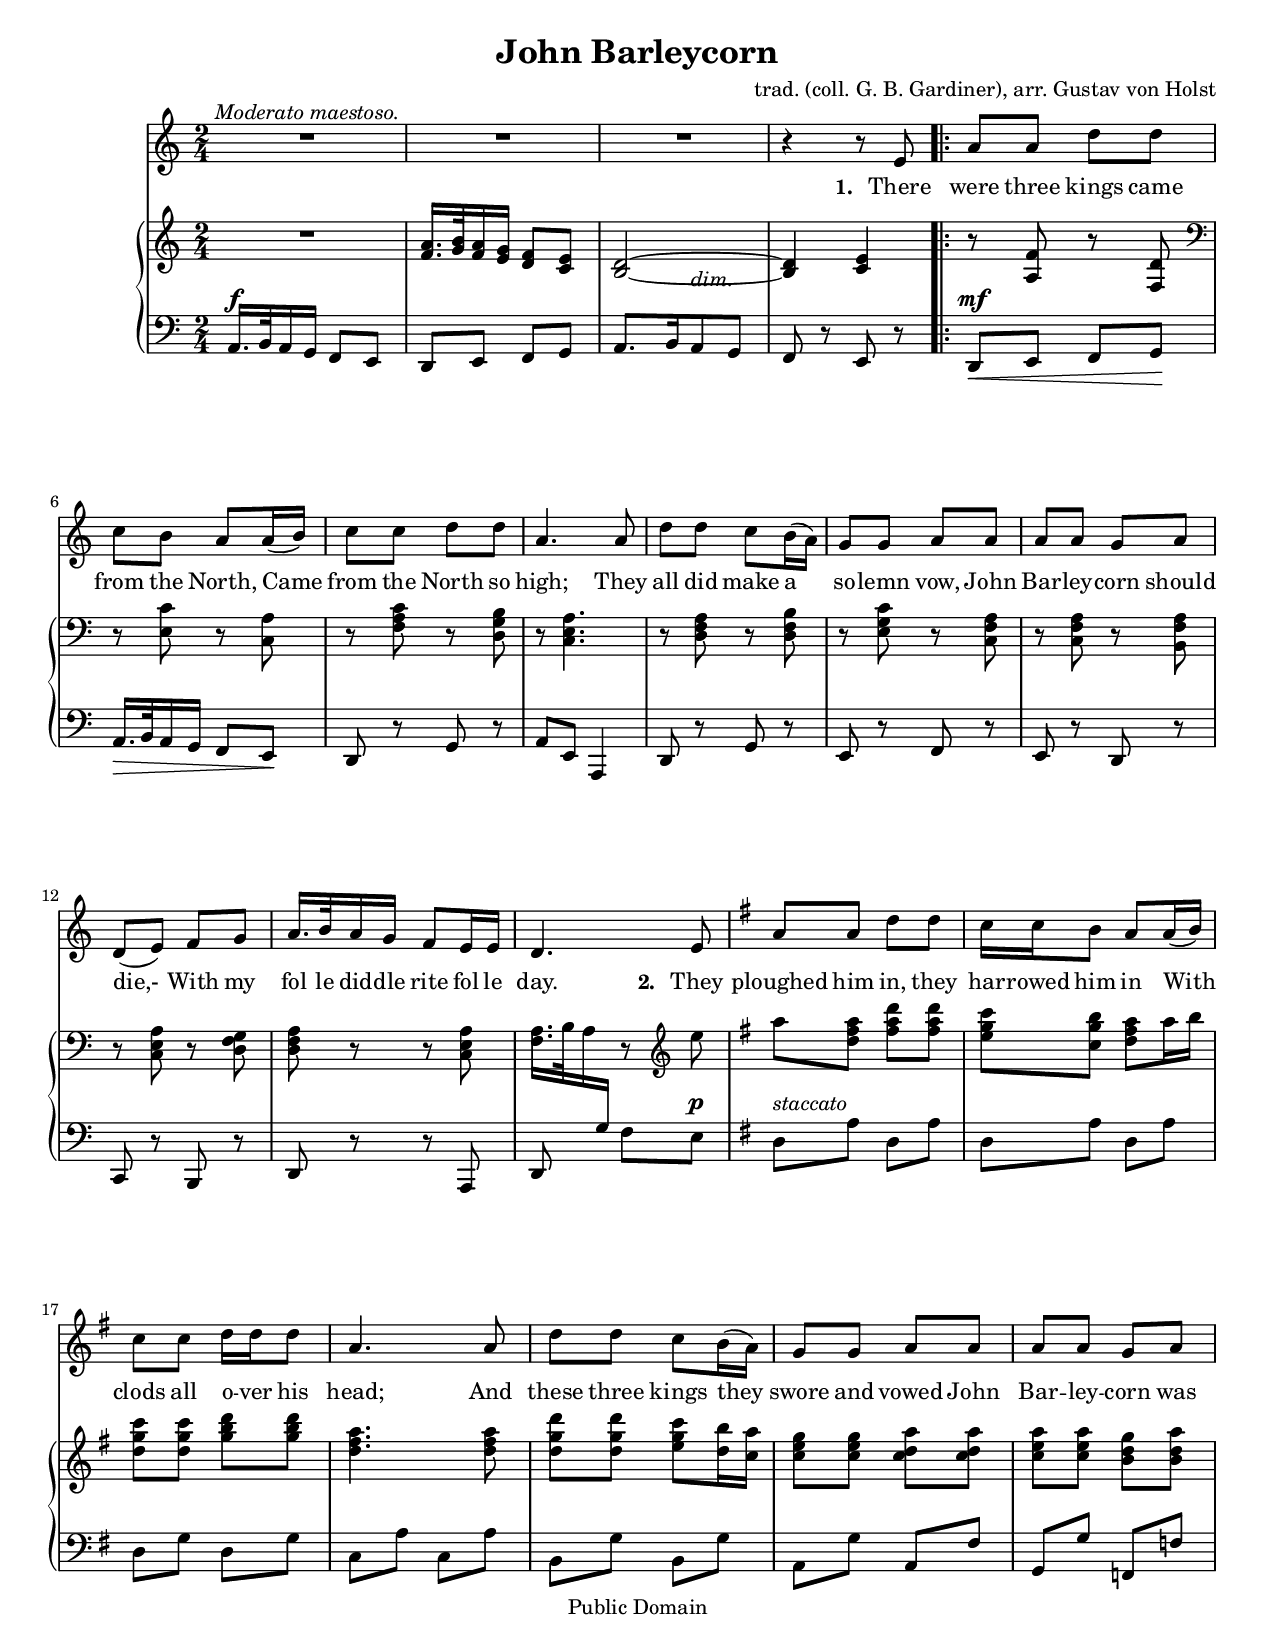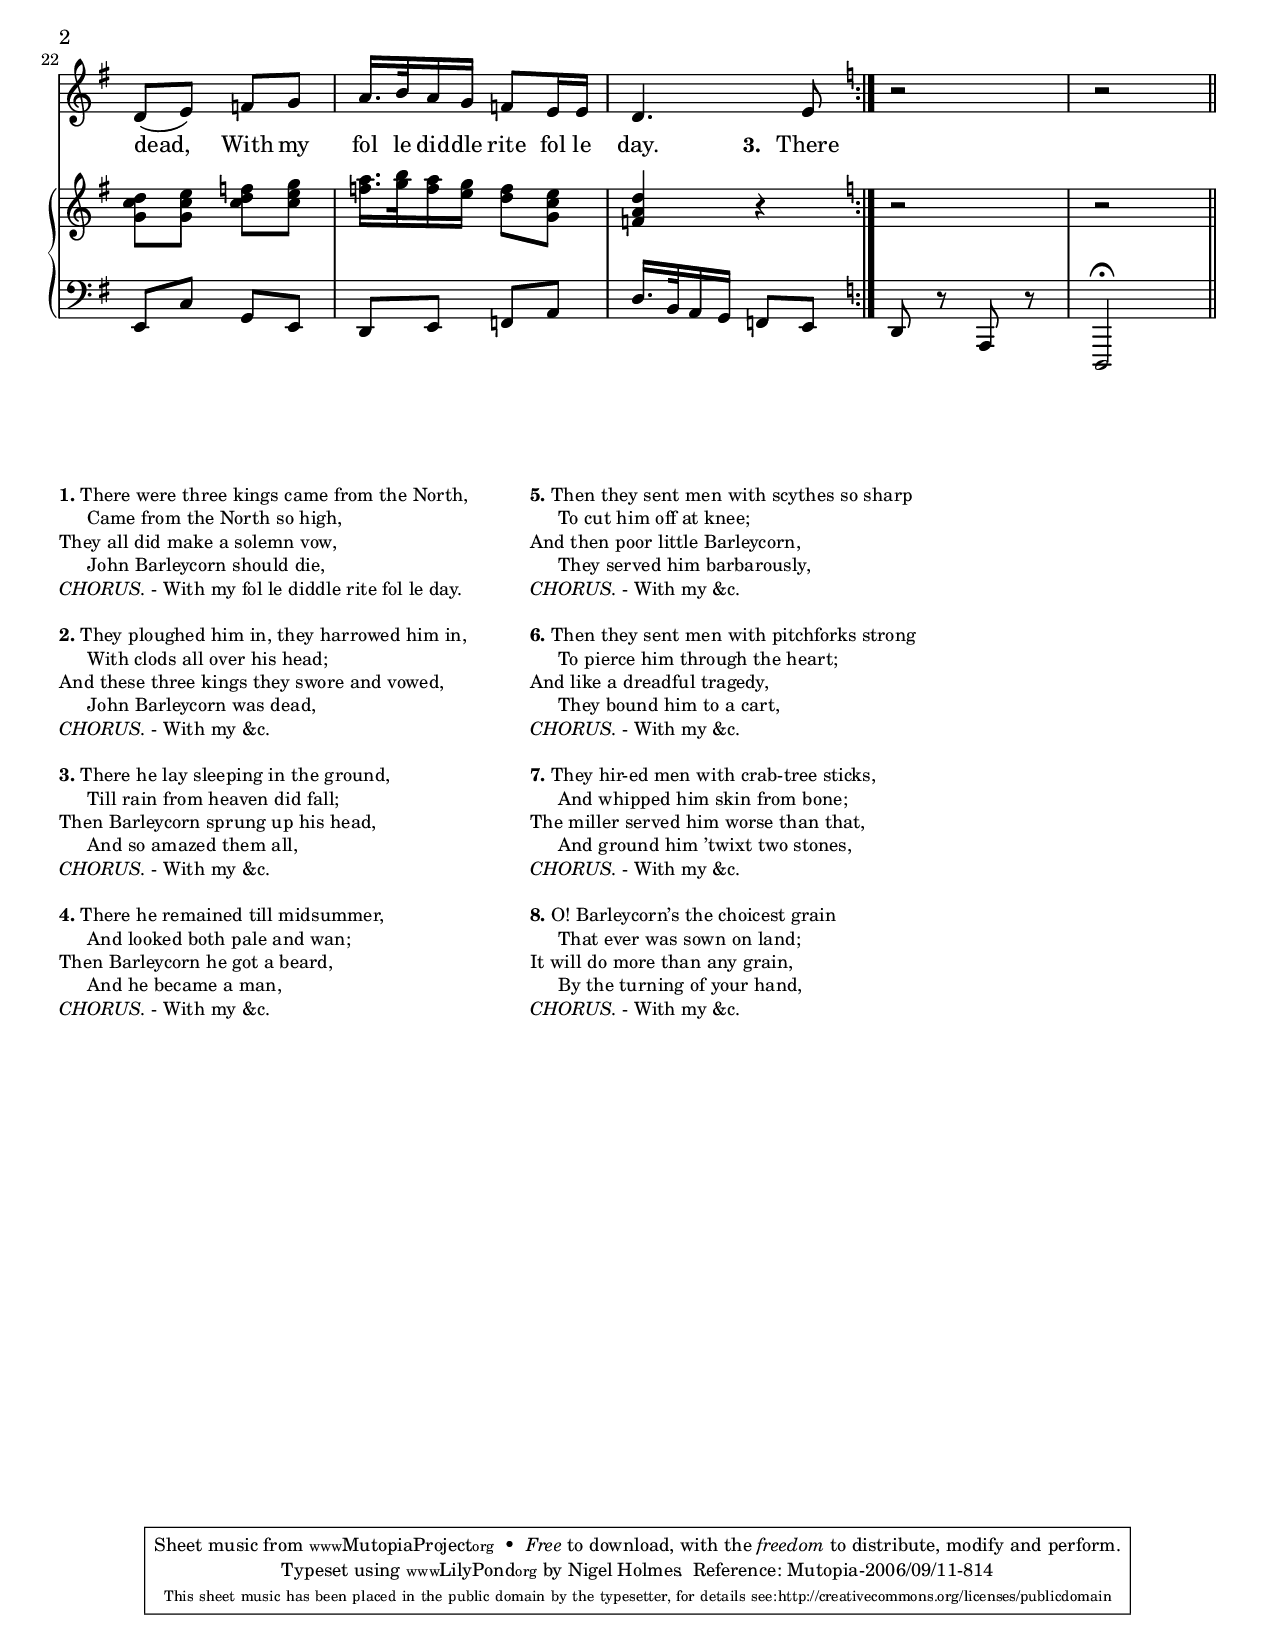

#(ly:set-option 'point-and-click #f)
\version  "2.8.3"
\header {
    title = "John Barleycorn"
    composer = "trad. (coll. G. B. Gardiner), arr. Gustav von Holst"
    %instrument = "Voice, Piano"

   
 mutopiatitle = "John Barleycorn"
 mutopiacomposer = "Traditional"
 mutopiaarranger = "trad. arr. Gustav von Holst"
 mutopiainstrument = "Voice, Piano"
 date = "1909"
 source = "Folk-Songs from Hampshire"
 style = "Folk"
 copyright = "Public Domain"
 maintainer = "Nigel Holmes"
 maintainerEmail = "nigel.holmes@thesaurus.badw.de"
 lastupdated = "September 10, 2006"

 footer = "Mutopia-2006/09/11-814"
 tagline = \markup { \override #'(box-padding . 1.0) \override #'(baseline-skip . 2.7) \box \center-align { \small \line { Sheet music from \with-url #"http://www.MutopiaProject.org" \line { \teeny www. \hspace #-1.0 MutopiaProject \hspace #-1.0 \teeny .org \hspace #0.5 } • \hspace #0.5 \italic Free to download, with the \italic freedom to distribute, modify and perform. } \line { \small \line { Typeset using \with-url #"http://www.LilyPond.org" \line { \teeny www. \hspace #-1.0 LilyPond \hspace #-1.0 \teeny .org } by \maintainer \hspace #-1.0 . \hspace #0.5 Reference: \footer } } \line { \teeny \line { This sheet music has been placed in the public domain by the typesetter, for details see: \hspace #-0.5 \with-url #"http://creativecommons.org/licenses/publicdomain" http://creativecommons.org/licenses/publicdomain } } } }
}

%%%%%%%%%%%%%%%%%%%%%%%%%%%%%%%%%%%%%%%%%%%%%%%%%%%%%%%%%%%%%%%%%
% Note that the crescendo in the piano left hand part currently %
% prevents this from giving correct midi output.                %
%%%%%%%%%%%%%%%%%%%%%%%%%%%%%%%%%%%%%%%%%%%%%%%%%%%%%%%%%%%%%%%%%




#(set-global-staff-size 18)
\paper  {
    #(set-paper-size "letter")
    ragged-bottom = ##f
    }

melody = \relative c' \context Voice = "singer"
{
    \set Staff.midiInstrument = "flute"
     \key c\major
     \time 2/4
     \clef treble 
    
    R2^\markup {\italic {Moderato maestoso.}}
    R2*2 r4 r8 
    e8 
    \repeat volta 4 { \bar "|:"
        a a d d c b a 
        a16 (b) c8 c d d a4.
        a8 d d c b16(a) g8 g a
        a a a g a d,(e)
        f g a16. b32 a16 g f8 e16 e d4. 
        e8 \key g\major a a d d c16 c b8 a a16(b) c8 c d16 d d8 a4.
        a8 d d c b16(a) g8 g a a a a g a d,(e)
        f g a16. b32 a16 g f8 e16 e d4. e8
 \once \override Score.BreakAlignment #'break-align-orders = #(make-vector  3
          	  '(span-bar
          	  breathing-sign
          	  staff-bar
          	  key
          	  clef
          	  time-signature))
    \once \override Staff.KeyCancellation #'X-offset = #-1
\key c\major \bar ":|"

     %\key c\major \bar ":|"
    }
    r2 r2
    
        \bar  "||"     
}

text = \lyricmode {
    \set stanza = "1. "
    There were three kings came from the North,
    Came from the North so high;
    They all did make a so -- lemn vow,
    John Bar -- ley -- corn should die,-
    With my fol le did -- dle rite fol le day. 
    
    \set stanza = "2. "
    They ploughed him in, they har -- rowed him in 
    With clods all o -- ver his head;
    And these three kings they swore and vowed
    John Bar -- ley -- corn was dead,
    With my fol le did -- dle rite fol le day.

    \set stanza = "3. "
    There
}

upper = \relative c'{
    \key c\major
    
    \override DynamicText #'extra-offset = #'(0.0 . -2.5)
    R2_\f   <f a>16. [<g b>32 <f a>16 <e g>] <d f>8 <c e> <b d>2 ~<b d>4 <c e> 
    r8_\mf <a f'> r <f d'> 
    \clef bass    r <e c'> r <c a'> r <f a c> r <d g b> r <c e a>4.
    r8 <d f a> r <d f b> r <e g c> r <c f a> r <c f a> r  <b f' a> r <c e a> 
    % With my
    r <d f g> <d f a> r r <c e a> <f a>16. [b32 a16 \change Staff = bassclef g]  \change Staff = trebleclef r8  
    \clef treble e''_\p \key g\major
     \once \override TextScript #'extra-offset = #'(0.0 . -2.5)
      a_\markup {\italic staccato} <d, fis a> <fis a d> <fis a d> |
        <e g c> <c g' b> <d fis a> 
    %With clods all
    a'16 b <d, g c>8 <d g c> <g b d> <g b d> <d fis a>4.
    <d fis a>8 <d g d'> <d g d'> <e g c> <d b'>16 <c a'> <c e g>8 <c e g> <c d a'> <c d a'> <c e a> <c e a> <b d g> <b d a'> <g c d> 
    %With my fol
    <g c e> <c d f> <c e g> <f a>16. [<g b>32 <f a>16 <e g>] <d f>8 <g, c e> <f a d>4 r 
    \once \override Staff.KeyCancellation #'X-offset = #-1
\key c\major \bar ":|"

    \key c\major
    r2 r2
}


lower = \relative c{
    \key c\major
    \clef bass
    a16. [b32 a16 g] f8 e d e f g a8. [b16 
     \once \override TextScript #'extra-offset = #'(0.0 . 2.5) 
     a8^\markup {\italic dim.} g] f r e 
    %There were
    r d_\< e f g_\! a16._\> [b32 a16 g] f8 e_\! d r g r a e a,4 d8 r g r e r f r e r d r c r
    %With my
    b r d r r a d s8 f'8 e
    \key g\major
    d a' d, a' d, a' d, a' d, g d g c, a' c, 
    %And these three kings
    a' b, g' b, g' a, g' a, fis' g, g' f,  f' e, c' 
    %WIth my
    g e d e f a d16. [b32 a16 g] f8 e 
    \once \override Staff.KeyCancellation #'X-offset = #-1
\key c\major \bar ":|"

    \key c\major 
   d r a r d,2 \fermata   
}



\book{
\score{<<
    \new Staff<< \melody  >>
    \lyricsto "singer"\new Lyrics \text
    \context PianoStaff<<
        \context Staff = "trebleclef" << \upper>>
        \context Staff = "bassclef"  <<\lower>>
        >>
    >>
    \layout{}
    \midi {    
        \tempo 8 = 60}
    }
\markup {\small \override #'(baseline-skip . 2.5){\column{
    \line {\bold 1. There were three kings came from the North,}
    \line {\hspace #3.0 Came from the North so high,}
    \line {They all did make a solemn vow,}
    \line {\hspace #3.0 John Barleycorn should die,}
    \line {\italic CHORUS. - With my fol le diddle rite fol le day.}
    \line {" "}
    \line {\bold 2. They ploughed him in, they harrowed him in,}
    \line {\hspace #3.0 With clods all over his head;}
    \line {And these three kings they swore and vowed,}
    \line {\hspace #3.0 John Barleycorn was dead,}
    \line {\italic CHORUS. - With my &c.}
    \line {" "}
    \line {\bold 3. There he lay sleeping in the ground,}
    \line {\hspace #3.0 Till rain from heaven did fall;}
    \line {Then Barleycorn sprung up his head,}
    \line {\hspace #3.0 And so amazed them all,}
    \line {\italic CHORUS. - With my &c.}
    \line {" "}
    \line {\bold 4. There he remained till midsummer,}
    \line {\hspace #3.0 And looked both pale and wan;}
    \line {Then Barleycorn he got a beard,}
    \line {\hspace #3.0 And he became a man,}
    \line {\italic CHORUS. - With my &c.} 
    }
    \hspace #6.0
    \column {
    \line {\bold 5. Then they sent men with scythes so sharp}
    \line {\hspace #3.0 To cut him off at knee;}
    \line {And then poor little Barleycorn,}
    \line {\hspace #3.0 They served him barbarously,}
    \line {\italic CHORUS. - With my &c.} 
    \line {" "}
    \line {\bold 6. Then they sent men with pitchforks strong}
    \line {\hspace #3.0 To pierce him through the heart;}
    \line {And like a dreadful tragedy,}
    \line {\hspace #3.0 They bound him to a cart,}
    \line {\italic CHORUS. - With my &c.} 
    \line {" "}
    \line {\bold 7. They hir-ed men with crab-tree sticks,}
    \line {\hspace #3.0 And whipped him skin from bone;}
    \line {The miller served him worse than that,}
    \line {\hspace #3.0 And ground him ’twixt two stones,}
    \line {\italic CHORUS. - With my &c.} 
    \line {" "}
    \line {\bold 8. O! Barleycorn’s the choicest grain}
    \line {\hspace #3.0 That ever was sown on land;}
    \line {It will do more than any grain,}
    \line {\hspace #3.0 By the turning of your hand,}
    \line {\italic CHORUS. - With my &c.} 
    }}
}
}



